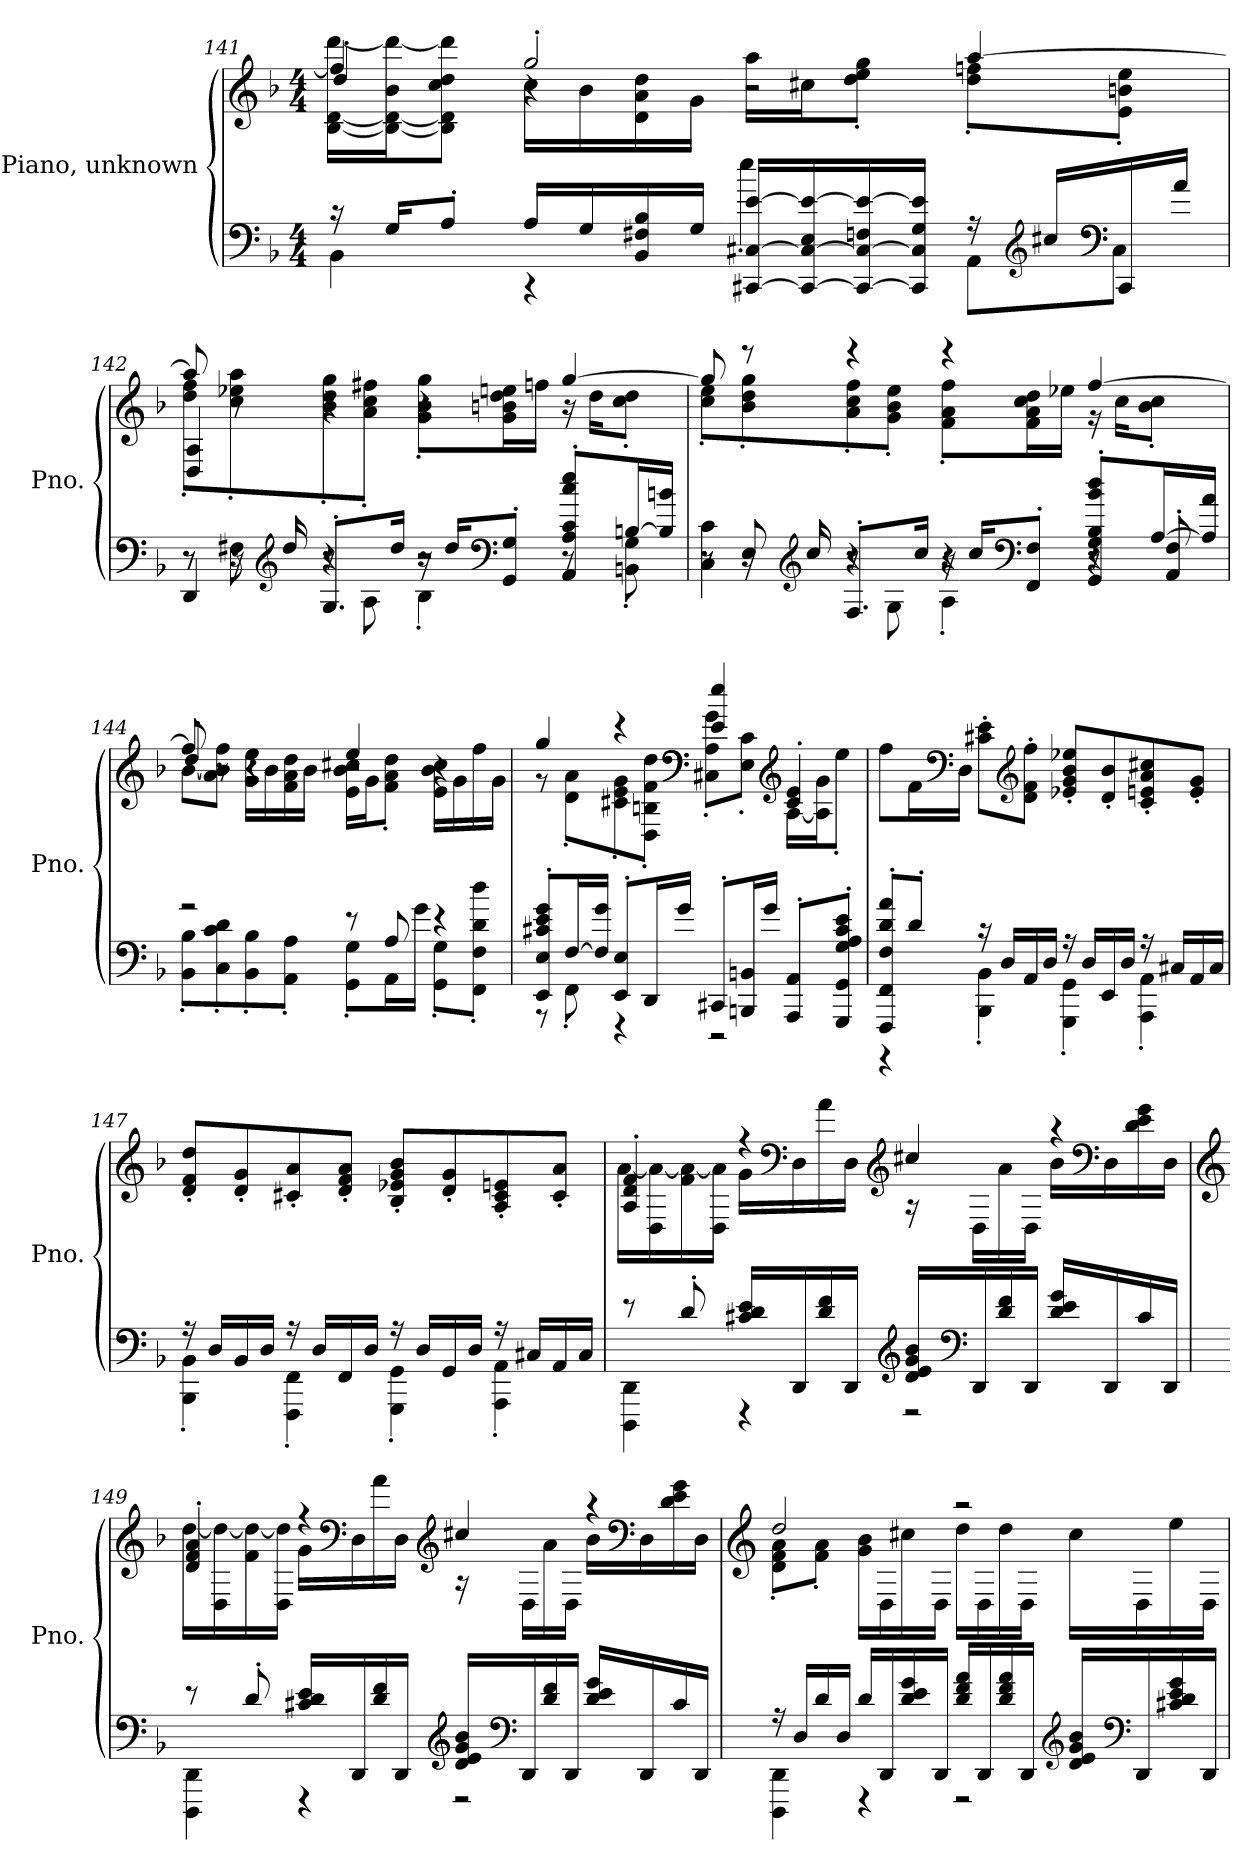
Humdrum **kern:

**kern	**kern
*part1	*part1
*staff2	*staff1
*I"Piano, unknown	*
*I'Pno.	*
!!LO:PB:g=z
*clefF4	*clefG2
*k[b-]	*k[b-]
*M4/4	*M4/4
=141	=141
*^	*^
*	*	*	*^
16r	4BB-\	4ff#/]	[16B-\ [16d\ [16ddd\LL	4dd'/
16G/KL	.	.	16B-\_ 16d\_ 16b-\ 16ddd\_J	.
8A'/J	.	.	8B-\] 8d\] 8cc\ 8dd\ 8ddd\]J	.
16A/LL	4r	2gg'/	16cc\LL	4r
16G/	.	.	16b-\	.
16BB-/ 16F#X/ 16B-/	.	.	16d\ 16a\ 16dd\	.
16G/JJ	.	.	16g\JJ	.
[16CC#X/ [16C#X/ [16e/LL	4ee'\	.	16aa\LL	2r
16CC#/_ 16C#/_ 16E/ 16e/_	.	.	16cc#X\J	.
16CC#/_ 16C#/_ 16Fn/ 16e/_	.	.	8dd\' 8ee\' 8gg\'J	.
16CC#/] 16C#/] 16G/ 16e/]JJ	.	.	.	.
16r	8AA\L	[4aa/	8dd\' 8ffn\'L	.
*clefG2	*	*	*	*
16cc#X/LL	.	.	.	.
*clefF4	*	*	*	*
16CC#/	8C#\J	.	8e\' 8bn\' 8ee\'J	.
16a/JJ	.	.	.	.
!!LO:LB:g=z	!!	!!
=142	=142	=142	=142	=142
*	*^	*	*	*
8r	8r	4DD/	8aa/]	8dd\' 8ff\'L	4D/ 4A/
16r	8F#X\	.	8r	8cc\' 8ee-X\' 8aa\'	.
*clefG2	*	*	*	*	*
16dd/	.	.	.	.	.
8.G'/L	8r	4r	4r	8b-\' 8dd\' 8gg\'	4r
.	8A\	.	.	8a\' 8cc\' 8ff#X\'J	.
16dd/Jk	.	.	.	.	.
16r	4B-'\	2r	4r	8g\' 8b-\' 8gg\'L	2r
16dd/KL	.	.	.	.	.
*clefF4	*	*	*	*	*
8GG/' 8G/'J	.	.	.	16g\ 16bn\ 16dd\ 16een\L	.
.	.	.	.	16ffn\JJ	.
8AA/' 8A/' 8c/' 8cc/' 8ee/'L	8r	.	[4gg/	16r	.
.	.	.	.	16dd\KL	.
[16Bn/L	8BBn\' 8G\'	.	.	8cc\' 8dd\'J	.
16B/] 16bn/JJ	.	.	.	.	.
*	*	*	*	*v	*v
=143	=143	=143	=143	=143
8r	4C\ 4c\	8r	8gg/]	8cc\' 8ee\'L
16r	.	8E/	8r	8b-\' 8dd\' 8gg\'
*clefG2	*	*	*	*
16cc/	.	.	.	.
8.F'/L	8r	4r	4r	8a\' 8cc\' 8ff\'
.	8G\	.	.	8g\' 8b-\' 8ee\'J
16cc/Jk	.	.	.	.
16r	4A'\	4r	4r	8f\' 8a\' 8ff\'L
16cc/KL	.	.	.	.
*clefF4	*	*	*	*
8FF/' 8F/'J	.	.	.	16f\ 16a\ 16cc\ 16dd\L
.	.	.	.	16ee-X\JJ
8GG/' 8G/' 8B-/' 8b-/' 8dd/'L	4r	8r	[4ff/	16r
.	.	.	.	16cc\KL
[16A/L	.	8AA/' 8F/'	.	8b-\' 8cc\'J
16A/] 16a/JJ	.	.	.	.
*	*v	*v	*	*
!!LO:LB:g=z
=144	=144	=144	=144
*	*	*	*^
2r	8BB-\' 8B-\'L	8ff/]	[8b-\L	4dd'/
.	8C\' 8c\' 8d\'	8r	8a\ 8b-\] 8ff\J	.
.	8BB-\' 8B-\'	4r	16g\ 16ee\LL	4r
.	.	.	16b-\	.
.	8AA\' 8A\'J	.	16f\ 16a\ 16dd\	.
.	.	.	16b-\JJ	.
8r	8GG\' 8G\'L	4ee/	16e\ 16b-\ 16cc#X\LL	2r
.	.	.	16g\J	.
8A/	16AA\L	.	8f\' 8a\' 8dd\'J	.
.	16g\JJ	.	.	.
4r	8GG\' 8G\'L	4r	16e\ 16b-\ 16cc#\LL	.
.	.	.	16g\	.
.	8FF\' 8F\' 8d\' 8dd\'J	.	16ff\	.
.	.	.	16g\JJ	.
*	*	*	*v	*v
=145	=145	=145	=145
8EE/' 8E/' 8c#X/' 8e/' 8g/'L	8r	4gg/	8r
[16F/L	8FF'\	.	8d\' 8a\'L
16F/] 16g/JJ	.	.	.
8EE/' 8E/'L	4r	4r	8c#X\' 8e\' 8g\'
16DD/L	.	.	8D\' 8Bn\' 8f\' 8dd\'J
16g/JJ	.	.	.
*	*	*clefF4	*
8CC#X'/L	2r	4e/ 4ee/	8C#X\' 8A\' 8g\'L
16BBBn/ 16BBn/L	.	.	8E\' 8c#\'J
16g/JJ	.	.	.
*	*	*clefG2	*
8AAA/' 8AA/'L	.	4c#/' 4e/'	[16A\LL
.	.	.	16A\] 16g\J
8GGG/' 8GG/' 8G/' 8A/' 8c#/' 8e/'J	.	.	8ee'\J
*	*	*v	*v
!!LO:LB:g=z
=146	=146	=146
8FFF/' 8FF/' 8F/' 8d/' 8a/'L	4r	8ff\L
8d'/J	.	16f\L
*	*	*clefF4
.	.	16D\JJ
16r	4BBB-\' 4BB-\'	8c#X\' 8e\'L
16D/LL	.	.
*	*	*clefG2
16AA/	.	8d\' 8f\' 8ff\'J
16D/JJ	.	.
16r	4GGG\' 4GG\'	8e-X/' 8g/' 8b-/' 8ee-X/'L
16D/LL	.	.
16EE/	.	8d/' 8b-/'
16D/JJ	.	.
16r	4AAA\' 4AA\'	8c#/' 8en/' 8a/' 8cc#X/'
16C#X/LL	.	.
16AA/	.	8e/' 8g/'J
16C#/JJ	.	.
=147	=147	=147
16r	4BBB-\' 4BB-\'	8d/' 8f/' 8dd/'L
16D/LL	.	.
16BB-/	.	8d/' 8g/'
16D/JJ	.	.
16r	4FFF\' 4FF\'	8c#X/' 8a/'
16D/LL	.	.
16FF/	.	8d/' 8f/' 8a/'J
16D/JJ	.	.
16r	4GGG\' 4GG\'	8B-/' 8e-X/' 8g/' 8b-/'L
16D/LL	.	.
16GG/	.	8d/' 8g/'
16D/JJ	.	.
16r	4AAA\' 4AA\'	8A/' 8c#/' 8en/'
16C#X/LL	.	.
16AA/	.	8c#/' 8a/'J
16C#/JJ	.	.
!!LO:LB:g=z
=148	=148	=148
*	*	*^
8r	4DDD\ 4DD\	4A/' 4d/' 4f/'	[16a\LL
.	.	.	16D\ 16a\_
8d'/	.	.	16f\ 16a\_
.	.	.	16D\ 16a\]JJ
16c#X/ 16d/ 16e/LL	4r	4r	16g\LL
*	*	*clefF4	*
16DD/	.	.	16D\
16d/ 16f/	.	.	16a\
16DD/JJ	.	.	16D\JJ
*clefG2	*	*clefG2	*
16d/ 16e/ 16g/ 16b-/LL	2r	4cc#X/	16r
*clefF4	*	*	*
16DD/	.	.	16D\LL
16d/ 16f/	.	.	16a\
16DD/JJ	.	.	16D\JJ
16d/ 16e/ 16g/LL	.	4r	16b-\LL
*	*	*clefF4	*
16DD/	.	.	16D\
16c#/	.	.	16d\ 16e\ 16g\
16DD/JJ	.	.	16D\JJ
!!LO:LB:g=z	!!
=149	=149	=149	=149
*	*	*clefG2	*
8r	4DDD\ 4DD\	4d/' 4f/' 4a/'	[16dd\LL
.	.	.	16D\ 16dd\_
8d'/	.	.	16f\ 16dd\_
.	.	.	16D\ 16dd\]JJ
16c#X/ 16d/ 16e/LL	4r	4r	16g\LL
*	*	*clefF4	*
16DD/	.	.	16D\
16d/ 16f/	.	.	16a\
16DD/JJ	.	.	16D\JJ
*clefG2	*	*clefG2	*
16d/ 16e/ 16g/ 16b-/LL	2r	4cc#X/	16r
*clefF4	*	*	*
16DD/	.	.	16D\LL
16d/ 16f/	.	.	16a\
16DD/JJ	.	.	16D\JJ
16d/ 16e/ 16g/LL	.	4r	16b-\LL
*	*	*clefF4	*
16DD/	.	.	16D\
16c#/	.	.	16d\ 16e\ 16g\
16DD/JJ	.	.	16D\JJ
!!LO:PB:g=z	!!
=150	=150	=150	=150
*	*	*clefG2	*
16r	4DDD\ 4DD\	2dd/	8d\' 8f\' 8a\'L
16D/LL	.	.	.
16d/	.	.	8f\' 8a\'J
16D/JJ	.	.	.
16d/LL	4r	.	16g\ 16b-\LL
16DD/	.	.	16D\
16d/ 16e/ 16g/	.	.	16cc#X\
16DD/JJ	.	.	16D\JJ
16d/ 16f/ 16a/LL	2r	2r	16dd\LL
16DD/	.	.	16D\
16d/ 16f/ 16a/	.	.	16dd\
16DD/JJ	.	.	16D\JJ
*clefG2	*	*	*
16d/ 16e/ 16g/ 16b-/LL	.	.	16cc#\LL
*clefF4	*	*	*
16DD/	.	.	16D\
16c#X/ 16d/ 16e/ 16g/	.	.	16ee\
16DD/JJ	.	.	16D\JJ
*v	*v	*	*
*	*v	*v
=	=
*-	*-
